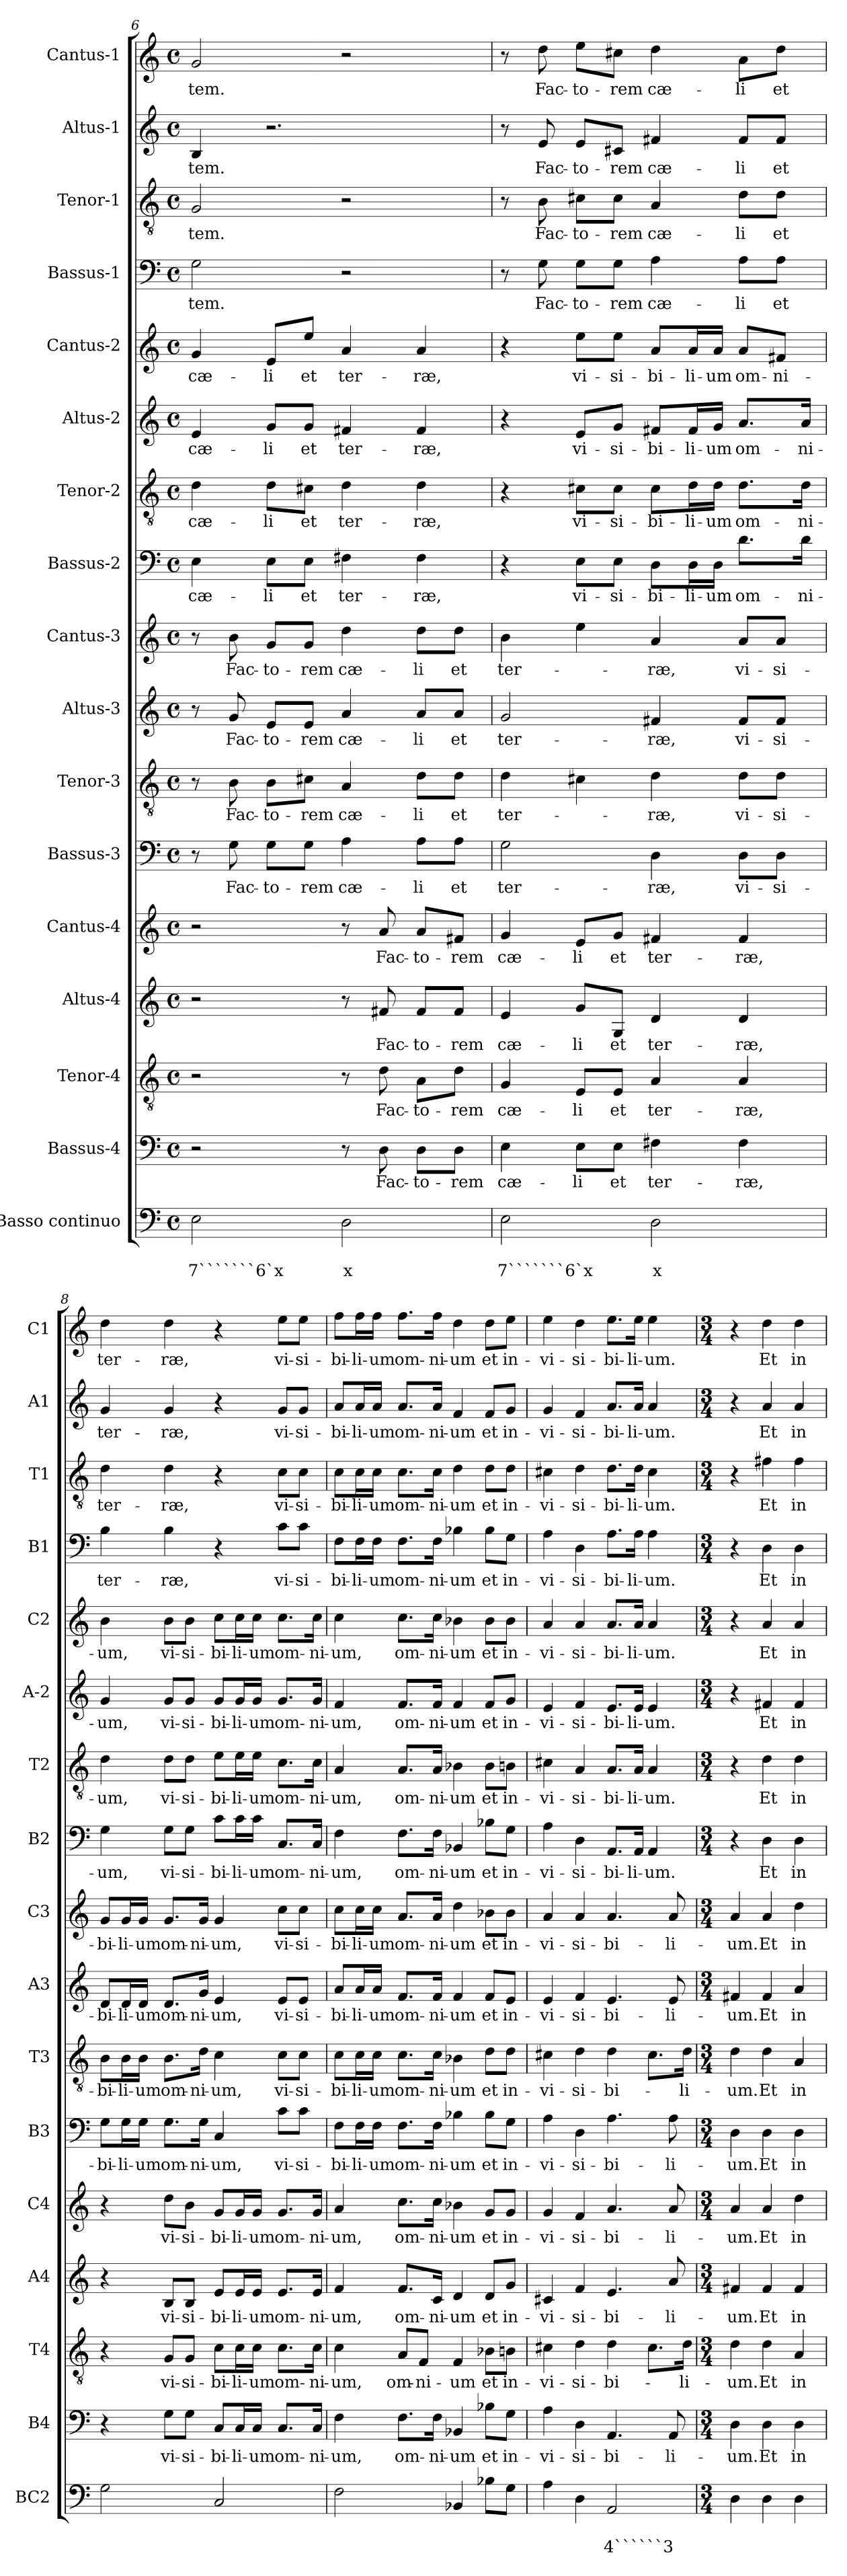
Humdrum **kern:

**kern	**text	**text	**kern	**text	**kern	**text	**kern	**text	**kern	**text	**kern	**text	**kern	**text	**kern	**text	**kern	**text	**kern	**text	**kern	**text	**kern	**text	**kern	**text	**kern	**text	**kern	**text	**kern	**text	**kern	**text
*part17	*part17	*part17	*part16	*part16	*part15	*part15	*part14	*part14	*part13	*part13	*part12	*part12	*part11	*part11	*part10	*part10	*part9	*part9	*part8	*part8	*part7	*part7	*part6	*part6	*part5	*part5	*part4	*part4	*part3	*part3	*part2	*part2	*part1	*part1
*staff17	*staff17	*staff17	*staff16	*staff16	*staff15	*staff15	*staff14	*staff14	*staff13	*staff13	*staff12	*staff12	*staff11	*staff11	*staff10	*staff10	*staff9	*staff9	*staff8	*staff8	*staff7	*staff7	*staff6	*staff6	*staff5	*staff5	*staff4	*staff4	*staff3	*staff3	*staff2	*staff2	*staff1	*staff1
*I"Basso continuo	*	*	*I"Bassus-4	*	*I"Tenor-4	*	*I"Altus-4	*	*I"Cantus-4	*	*I"Bassus-3	*	*I"Tenor-3	*	*I"Altus-3	*	*I"Cantus-3	*	*I"Bassus-2	*	*I"Tenor-2	*	*I"Altus-2	*	*I"Cantus-2	*	*I"Bassus-1	*	*I"Tenor-1	*	*I"Altus-1	*	*I"Cantus-1	*
*I'BC2	*	*	*I'B4	*	*I'T4	*	*I'A4	*	*I'C4	*	*I'B3	*	*I'T3	*	*I'A3	*	*I'C3	*	*I'B2	*	*I'T2	*	*I'A-2	*	*I'C2	*	*I'B1	*	*I'T1	*	*I'A1	*	*I'C1	*
*clefF4	*	*	*clefF4	*	*clefGv2	*	*clefG2	*	*clefG2	*	*clefF4	*	*clefGv2	*	*clefG2	*	*clefG2	*	*clefF4	*	*clefGv2	*	*clefG2	*	*clefG2	*	*clefF4	*	*clefGv2	*	*clefG2	*	*clefG2	*
*k[]	*	*	*k[]	*	*k[]	*	*k[]	*	*k[]	*	*k[]	*	*k[]	*	*k[]	*	*k[]	*	*k[]	*	*k[]	*	*k[]	*	*k[]	*	*k[]	*	*k[]	*	*k[]	*	*k[]	*
*C:	*	*	*C:	*	*C:	*	*C:	*	*C:	*	*C:	*	*C:	*	*C:	*	*C:	*	*C:	*	*C:	*	*C:	*	*C:	*	*C:	*	*C:	*	*C:	*	*C:	*
*M4/4	*	*	*M4/4	*	*M4/4	*	*M4/4	*	*M4/4	*	*M4/4	*	*M4/4	*	*M4/4	*	*M4/4	*	*M4/4	*	*M4/4	*	*M4/4	*	*M4/4	*	*M4/4	*	*M4/4	*	*M4/4	*	*M4/4	*
*met(c)	*	*	*met(c)	*	*met(c)	*	*met(c)	*	*met(c)	*	*met(c)	*	*met(c)	*	*met(c)	*	*met(c)	*	*met(c)	*	*met(c)	*	*met(c)	*	*met(c)	*	*met(c)	*	*met(c)	*	*met(c)	*	*met(c)	*
=6	=6	=6	=6	=6	=6	=6	=6	=6	=6	=6	=6	=6	=6	=6	=6	=6	=6	=6	=6	=6	=6	=6	=6	=6	=6	=6	=6	=6	=6	=6	=6	=6	=6	=6
!	!	!LO:LY:b	!	!	!	!	!	!	!	!	!	!	!	!	!	!	!	!	!	!LO:LY:b	!	!LO:LY:b	!	!LO:LY:b	!	!LO:LY:b	!	!LO:LY:b	!	!LO:LY:b	!	!LO:LY:b	!	!LO:LY:b
2E\	.	7```````6`x	2r	.	2r	.	2r	.	2r	.	8r	.	8r	.	8r	.	8r	.	4E\	cæ-	4d\	cæ-	4e/	cæ-	4g/	cæ-	2G\	-tem.	2G/	-tem.	4B/	-tem.	2g/	-tem.
!	!	!	!	!	!	!	!	!	!	!	!	!LO:LY:b	!	!LO:LY:b	!	!LO:LY:b	!	!LO:LY:b	!	!	!	!	!	!	!	!	!	!	!	!	!	!	!	!
.	.	.	.	.	.	.	.	.	.	.	8G\	Fac-	8B\	Fac-	8g/	Fac-	8b\	Fac-	.	.	.	.	.	.	.	.	.	.	.	.	.	.	.	.
!	!	!	!	!	!	!	!	!	!	!	!	!LO:LY:b	!	!LO:LY:b	!	!LO:LY:b	!	!LO:LY:b	!	!LO:LY:b	!	!LO:LY:b	!	!LO:LY:b	!	!LO:LY:b	!	!	!	!	!	!	!	!
.	.	.	.	.	.	.	.	.	.	.	8G\L	-to-	8B\L	-to-	8e/L	-to-	8g/L	-to-	8E\L	-li	8d\L	-li	8g/L	-li	8e/L	-li	.	.	.	.	2.r	.	.	.
!	!	!	!	!	!	!	!	!	!	!	!	!LO:LY:b	!	!LO:LY:b	!	!LO:LY:b	!	!LO:LY:b	!	!LO:LY:b	!	!LO:LY:b	!	!LO:LY:b	!	!LO:LY:b	!	!	!	!	!	!	!	!
.	.	.	.	.	.	.	.	.	.	.	8G\J	-rem	8c#X\J	-rem	8e/J	-rem	8g/J	-rem	8E\J	et	8c#X\J	et	8g/J	et	8ee/J	et	.	.	.	.	.	.	.	.
!	!	!LO:LY:b	!	!	!	!	!	!	!	!	!	!LO:LY:b	!	!LO:LY:b	!	!LO:LY:b	!	!LO:LY:b	!	!LO:LY:b	!	!LO:LY:b	!	!LO:LY:b	!	!LO:LY:b	!	!	!	!	!	!	!	!
2D\	.	x	8r	.	8r	.	8r	.	8r	.	4A\	cæ-	4A/	cæ-	4a/	cæ-	4dd\	cæ-	4F#X\	ter-	4d\	ter-	4f#X/	ter-	4a/	ter-	2r	.	2r	.	.	.	2r	.
!	!	!	!	!LO:LY:b	!	!LO:LY:b	!	!LO:LY:b	!	!LO:LY:b	!	!	!	!	!	!	!	!	!	!	!	!	!	!	!	!	!	!	!	!	!	!	!	!
.	.	.	8D\	Fac-	8d\	Fac-	8f#X/	Fac-	8a/	Fac-	.	.	.	.	.	.	.	.	.	.	.	.	.	.	.	.	.	.	.	.	.	.	.	.
!	!	!	!	!LO:LY:b	!	!LO:LY:b	!	!LO:LY:b	!	!LO:LY:b	!	!LO:LY:b	!	!LO:LY:b	!	!LO:LY:b	!	!LO:LY:b	!	!LO:LY:b	!	!LO:LY:b	!	!LO:LY:b	!	!LO:LY:b	!	!	!	!	!	!	!	!
.	.	.	8D\L	-to-	8A\L	-to-	8f#/L	-to-	8a/L	-to-	8A\L	-li	8d\L	-li	8a/L	-li	8dd\L	-li	4F#\	-ræ,	4d\	-ræ,	4f#/	-ræ,	4a/	-ræ,	.	.	.	.	.	.	.	.
!	!	!	!	!LO:LY:b	!	!LO:LY:b	!	!LO:LY:b	!	!LO:LY:b	!	!LO:LY:b	!	!LO:LY:b	!	!LO:LY:b	!	!LO:LY:b	!	!	!	!	!	!	!	!	!	!	!	!	!	!	!	!
.	.	.	8D\J	-rem	8d\J	-rem	8f#/J	-rem	8f#X/J	-rem	8A\J	et	8d\J	et	8a/J	et	8dd\J	et	.	.	.	.	.	.	.	.	.	.	.	.	.	.	.	.
!!LO:PB:g=z
=7	=7	=7	=7	=7	=7	=7	=7	=7	=7	=7	=7	=7	=7	=7	=7	=7	=7	=7	=7	=7	=7	=7	=7	=7	=7	=7	=7	=7	=7	=7	=7	=7	=7	=7
!	!	!LO:LY:b	!	!LO:LY:b	!	!LO:LY:b	!	!LO:LY:b	!	!LO:LY:b	!	!LO:LY:b	!	!LO:LY:b	!	!LO:LY:b	!	!LO:LY:b	!	!	!	!	!	!	!	!	!	!	!	!	!	!	!	!
2E\	.	7```````6`x	4E\	cæ-	4G/	cæ-	4e/	cæ-	4g/	cæ-	2G\	ter-	4d\	ter-	2g/	ter-	4b\	ter-	4r	.	4r	.	4r	.	4r	.	8r	.	8r	.	8r	.	8r	.
!	!	!	!	!	!	!	!	!	!	!	!	!	!	!	!	!	!	!	!	!	!	!	!	!	!	!	!	!LO:LY:b	!	!LO:LY:b	!	!LO:LY:b	!	!LO:LY:b
.	.	.	.	.	.	.	.	.	.	.	.	.	.	.	.	.	.	.	.	.	.	.	.	.	.	.	8G\	Fac-	8B\	Fac-	8e/	Fac-	8dd\	Fac-
!	!	!	!	!LO:LY:b	!	!LO:LY:b	!	!LO:LY:b	!	!LO:LY:b	!	!	!	!	!	!	!	!	!	!LO:LY:b	!	!LO:LY:b	!	!LO:LY:b	!	!LO:LY:b	!	!LO:LY:b	!	!LO:LY:b	!	!LO:LY:b	!	!LO:LY:b
.	.	.	8E\L	-li	8E/L	-li	8g/L	-li	8e/L	-li	.	.	4c#X\	.	.	.	4ee\	.	8E\L	vi-	8c#X\L	vi-	8e/L	vi-	8ee\L	vi-	8G\L	-to-	8c#X\L	-to-	8e/L	-to-	8ee\L	-to-
!	!	!	!	!LO:LY:b	!	!LO:LY:b	!	!LO:LY:b	!	!LO:LY:b	!	!	!	!	!	!	!	!	!	!LO:LY:b	!	!LO:LY:b	!	!LO:LY:b	!	!LO:LY:b	!	!LO:LY:b	!	!LO:LY:b	!	!LO:LY:b	!	!LO:LY:b
.	.	.	8E\J	et	8E/J	et	8G/J	et	8g/J	et	.	.	.	.	.	.	.	.	8E\J	-si-	8c#\J	-si-	8g/J	-si-	8ee\J	-si-	8G\J	-rem	8c#\J	-rem	8c#X/J	-rem	8cc#X\J	-rem
!	!	!LO:LY:b	!	!LO:LY:b	!	!LO:LY:b	!	!LO:LY:b	!	!LO:LY:b	!	!LO:LY:b	!	!LO:LY:b	!	!LO:LY:b	!	!LO:LY:b	!	!LO:LY:b	!	!LO:LY:b	!	!LO:LY:b	!	!LO:LY:b	!	!LO:LY:b	!	!LO:LY:b	!	!LO:LY:b	!	!LO:LY:b
2D\	.	x	4F#X\	ter-	4A/	ter-	4d/	ter-	4f#X/	ter-	4D\	-ræ,	4d\	-ræ,	4f#X/	-ræ,	4a/	-ræ,	8D\L	-bi-	8c#\L	-bi-	8f#X/L	-bi-	8a/L	-bi-	4A\	cæ-	4A/	cæ-	4f#X/	cæ-	4dd\	cæ-
!	!	!	!	!	!	!	!	!	!	!	!	!	!	!	!	!	!	!	!	!LO:LY:b	!	!LO:LY:b	!	!LO:LY:b	!	!LO:LY:b	!	!	!	!	!	!	!	!
.	.	.	.	.	.	.	.	.	.	.	.	.	.	.	.	.	.	.	16D\L	-li-	16d\L	-li-	16f#/L	-li-	16a/L	-li-	.	.	.	.	.	.	.	.
!	!	!	!	!	!	!	!	!	!	!	!	!	!	!	!	!	!	!	!	!LO:LY:b	!	!LO:LY:b	!	!LO:LY:b	!	!LO:LY:b	!	!	!	!	!	!	!	!
.	.	.	.	.	.	.	.	.	.	.	.	.	.	.	.	.	.	.	16D\JJ	-um	16d\JJ	-um	16g/JJ	-um	16a/JJ	-um	.	.	.	.	.	.	.	.
!	!	!	!	!LO:LY:b	!	!LO:LY:b	!	!LO:LY:b	!	!LO:LY:b	!	!LO:LY:b	!	!LO:LY:b	!	!LO:LY:b	!	!LO:LY:b	!	!LO:LY:b	!	!LO:LY:b	!	!LO:LY:b	!	!LO:LY:b	!	!LO:LY:b	!	!LO:LY:b	!	!LO:LY:b	!	!LO:LY:b
.	.	.	4F#\	-ræ,	4A/	-ræ,	4d/	-ræ,	4f#/	-ræ,	8D\L	vi-	8d\L	vi-	8f#/L	vi-	8a/L	vi-	8.d\L	om-	8.d\L	om-	8.a/L	om-	8a/L	om-	8A\L	-li	8d\L	-li	8f#/L	-li	8a\L	-li
!	!	!	!	!	!	!	!	!	!	!	!	!LO:LY:b	!	!LO:LY:b	!	!LO:LY:b	!	!LO:LY:b	!	!	!	!	!	!	!	!LO:LY:b	!	!LO:LY:b	!	!LO:LY:b	!	!LO:LY:b	!	!LO:LY:b
.	.	.	.	.	.	.	.	.	.	.	8D\J	-si-	8d\J	-si-	8f#/J	-si-	8a/J	-si-	.	.	.	.	.	.	8f#X/J	-ni-	8A\J	et	8d\J	et	8f#/J	et	8dd\J	et
!	!	!	!	!	!	!	!	!	!	!	!	!	!	!	!	!	!	!	!	!LO:LY:b	!	!LO:LY:b	!	!LO:LY:b	!	!	!	!	!	!	!	!	!	!
.	.	.	.	.	.	.	.	.	.	.	.	.	.	.	.	.	.	.	16d\Jk	-ni-	16d\Jk	-ni-	16a/Jk	-ni-	.	.	.	.	.	.	.	.	.	.
=8	=8	=8	=8	=8	=8	=8	=8	=8	=8	=8	=8	=8	=8	=8	=8	=8	=8	=8	=8	=8	=8	=8	=8	=8	=8	=8	=8	=8	=8	=8	=8	=8	=8	=8
!	!	!	!	!	!	!	!	!	!	!	!	!LO:LY:b	!	!LO:LY:b	!	!LO:LY:b	!	!LO:LY:b	!	!LO:LY:b	!	!LO:LY:b	!	!LO:LY:b	!	!LO:LY:b	!	!LO:LY:b	!	!LO:LY:b	!	!LO:LY:b	!	!LO:LY:b
2G\	.	.	4r	.	4r	.	4r	.	4r	.	8G\L	-bi-	8B\L	-bi-	8d/L	-bi-	8g/L	-bi-	4G\	-um,	4d\	-um,	4g/	-um,	4b\	-um,	4B\	ter-	4d\	ter-	4g/	ter-	4dd\	ter-
!	!	!	!	!	!	!	!	!	!	!	!	!LO:LY:b	!	!LO:LY:b	!	!LO:LY:b	!	!LO:LY:b	!	!	!	!	!	!	!	!	!	!	!	!	!	!	!	!
.	.	.	.	.	.	.	.	.	.	.	16G\L	-li-	16B\L	-li-	16d/L	-li-	16g/L	-li-	.	.	.	.	.	.	.	.	.	.	.	.	.	.	.	.
!	!	!	!	!	!	!	!	!	!	!	!	!LO:LY:b	!	!LO:LY:b	!	!LO:LY:b	!	!LO:LY:b	!	!	!	!	!	!	!	!	!	!	!	!	!	!	!	!
.	.	.	.	.	.	.	.	.	.	.	16G\JJ	-um	16B\JJ	-um	16d/JJ	-um	16g/JJ	-um	.	.	.	.	.	.	.	.	.	.	.	.	.	.	.	.
!	!	!	!	!LO:LY:b	!	!LO:LY:b	!	!LO:LY:b	!	!LO:LY:b	!	!LO:LY:b	!	!LO:LY:b	!	!LO:LY:b	!	!LO:LY:b	!	!LO:LY:b	!	!LO:LY:b	!	!LO:LY:b	!	!LO:LY:b	!	!LO:LY:b	!	!LO:LY:b	!	!LO:LY:b	!	!LO:LY:b
.	.	.	8G\L	vi-	8G/L	vi-	8B/L	vi-	8dd\L	vi-	8.G\L	om-	8.B\L	om-	8.d/L	om-	8.g/L	om-	8G\L	vi-	8d\L	vi-	8g/L	vi-	8b\L	vi-	4B\	-ræ,	4d\	-ræ,	4g/	-ræ,	4dd\	-ræ,
!	!	!	!	!LO:LY:b	!	!LO:LY:b	!	!LO:LY:b	!	!LO:LY:b	!	!	!	!	!	!	!	!	!	!LO:LY:b	!	!LO:LY:b	!	!LO:LY:b	!	!LO:LY:b	!	!	!	!	!	!	!	!
.	.	.	8G\J	-si-	8G/J	-si-	8B/J	-si-	8b\J	-si-	.	.	.	.	.	.	.	.	8G\J	-si-	8d\J	-si-	8g/J	-si-	8b\J	-si-	.	.	.	.	.	.	.	.
!	!	!	!	!	!	!	!	!	!	!	!	!LO:LY:b	!	!LO:LY:b	!	!LO:LY:b	!	!LO:LY:b	!	!	!	!	!	!	!	!	!	!	!	!	!	!	!	!
.	.	.	.	.	.	.	.	.	.	.	16G\Jk	-ni-	16d\Jk	-ni-	16g/Jk	-ni-	16g/Jk	-ni-	.	.	.	.	.	.	.	.	.	.	.	.	.	.	.	.
!	!	!	!	!LO:LY:b	!	!LO:LY:b	!	!LO:LY:b	!	!LO:LY:b	!	!LO:LY:b	!	!LO:LY:b	!	!LO:LY:b	!	!LO:LY:b	!	!LO:LY:b	!	!LO:LY:b	!	!LO:LY:b	!	!LO:LY:b	!	!	!	!	!	!	!	!
2C/	.	.	8C/L	-bi-	8c\L	-bi-	8e/L	-bi-	8g/L	-bi-	4C/	-um,	4c\	-um,	4e/	-um,	4g/	-um,	8c\L	-bi-	8e\L	-bi-	8g/L	-bi-	8cc\L	-bi-	4r	.	4r	.	4r	.	4r	.
!	!	!	!	!LO:LY:b	!	!LO:LY:b	!	!LO:LY:b	!	!LO:LY:b	!	!	!	!	!	!	!	!	!	!LO:LY:b	!	!LO:LY:b	!	!LO:LY:b	!	!LO:LY:b	!	!	!	!	!	!	!	!
.	.	.	16C/L	-li-	16c\L	-li-	16e/L	-li-	16g/L	-li-	.	.	.	.	.	.	.	.	16c\L	-li-	16e\L	-li-	16g/L	-li-	16cc\L	-li-	.	.	.	.	.	.	.	.
!	!	!	!	!LO:LY:b	!	!LO:LY:b	!	!LO:LY:b	!	!LO:LY:b	!	!	!	!	!	!	!	!	!	!LO:LY:b	!	!LO:LY:b	!	!LO:LY:b	!	!LO:LY:b	!	!	!	!	!	!	!	!
.	.	.	16C/JJ	-um	16c\JJ	-um	16e/JJ	-um	16g/JJ	-um	.	.	.	.	.	.	.	.	16c\JJ	-um	16e\JJ	-um	16g/JJ	-um	16cc\JJ	-um	.	.	.	.	.	.	.	.
!	!	!	!	!LO:LY:b	!	!LO:LY:b	!	!LO:LY:b	!	!LO:LY:b	!	!LO:LY:b	!	!LO:LY:b	!	!LO:LY:b	!	!LO:LY:b	!	!LO:LY:b	!	!LO:LY:b	!	!LO:LY:b	!	!LO:LY:b	!	!LO:LY:b	!	!LO:LY:b	!	!LO:LY:b	!	!LO:LY:b
.	.	.	8.C/L	om-	8.c\L	om-	8.e/L	om-	8.g/L	om-	8c\L	vi-	8c\L	vi-	8e/L	vi-	8cc\L	vi-	8.C/L	om-	8.c\L	om-	8.g/L	om-	8.cc\L	om-	8c\L	vi-	8c\L	vi-	8g/L	vi-	8ee\L	vi-
!	!	!	!	!	!	!	!	!	!	!	!	!LO:LY:b	!	!LO:LY:b	!	!LO:LY:b	!	!LO:LY:b	!	!	!	!	!	!	!	!	!	!LO:LY:b	!	!LO:LY:b	!	!LO:LY:b	!	!LO:LY:b
.	.	.	.	.	.	.	.	.	.	.	8c\J	-si-	8c\J	-si-	8e/J	-si-	8cc\J	-si-	.	.	.	.	.	.	.	.	8c\J	-si-	8c\J	-si-	8g/J	-si-	8ee\J	-si-
!	!	!	!	!LO:LY:b	!	!LO:LY:b	!	!LO:LY:b	!	!LO:LY:b	!	!	!	!	!	!	!	!	!	!LO:LY:b	!	!LO:LY:b	!	!LO:LY:b	!	!LO:LY:b	!	!	!	!	!	!	!	!
.	.	.	16C/Jk	-ni-	16c\Jk	-ni-	16e/Jk	-ni-	16g/Jk	-ni-	.	.	.	.	.	.	.	.	16C/Jk	-ni-	16c\Jk	-ni-	16g/Jk	-ni-	16cc\Jk	-ni-	.	.	.	.	.	.	.	.
=9	=9	=9	=9	=9	=9	=9	=9	=9	=9	=9	=9	=9	=9	=9	=9	=9	=9	=9	=9	=9	=9	=9	=9	=9	=9	=9	=9	=9	=9	=9	=9	=9	=9	=9
!	!	!	!	!LO:LY:b	!	!LO:LY:b	!	!LO:LY:b	!	!LO:LY:b	!	!LO:LY:b	!	!LO:LY:b	!	!LO:LY:b	!	!LO:LY:b	!	!LO:LY:b	!	!LO:LY:b	!	!LO:LY:b	!	!LO:LY:b	!	!LO:LY:b	!	!LO:LY:b	!	!LO:LY:b	!	!LO:LY:b
2F\	.	.	4F\	-um,	4c\	-um,	4f/	-um,	4a/	-um,	8F\L	-bi-	8c\L	-bi-	8a/L	-bi-	8cc\L	-bi-	4F\	-um,	4A/	-um,	4f/	-um,	4cc\	-um,	8F\L	-bi-	8c\L	-bi-	8a/L	-bi-	8ff\L	-bi-
!	!	!	!	!	!	!	!	!	!	!	!	!LO:LY:b	!	!LO:LY:b	!	!LO:LY:b	!	!LO:LY:b	!	!	!	!	!	!	!	!	!	!LO:LY:b	!	!LO:LY:b	!	!LO:LY:b	!	!LO:LY:b
.	.	.	.	.	.	.	.	.	.	.	16F\L	-li-	16c\L	-li-	16a/L	-li-	16cc\L	-li-	.	.	.	.	.	.	.	.	16F\L	-li-	16c\L	-li-	16a/L	-li-	16ff\L	-li-
!	!	!	!	!	!	!	!	!	!	!	!	!LO:LY:b	!	!LO:LY:b	!	!LO:LY:b	!	!LO:LY:b	!	!	!	!	!	!	!	!	!	!LO:LY:b	!	!LO:LY:b	!	!LO:LY:b	!	!LO:LY:b
.	.	.	.	.	.	.	.	.	.	.	16F\JJ	-um	16c\JJ	-um	16a/JJ	-um	16cc\JJ	-um	.	.	.	.	.	.	.	.	16F\JJ	-um	16c\JJ	-um	16a/JJ	-um	16ff\JJ	-um
!	!	!	!	!LO:LY:b	!	!LO:LY:b	!	!LO:LY:b	!	!LO:LY:b	!	!LO:LY:b	!	!LO:LY:b	!	!LO:LY:b	!	!LO:LY:b	!	!LO:LY:b	!	!LO:LY:b	!	!LO:LY:b	!	!LO:LY:b	!	!LO:LY:b	!	!LO:LY:b	!	!LO:LY:b	!	!LO:LY:b
.	.	.	8.F\L	om-	8A/L	om-	8.f/L	om-	8.cc\L	om-	8.F\L	om-	8.c\L	om-	8.f/L	om-	8.a/L	om-	8.F\L	om-	8.A/L	om-	8.f/L	om-	8.cc\L	om-	8.F\L	om-	8.c\L	om-	8.a/L	om-	8.ff\L	om-
!	!	!	!	!	!	!LO:LY:b	!	!	!	!	!	!	!	!	!	!	!	!	!	!	!	!	!	!	!	!	!	!	!	!	!	!	!	!
.	.	.	.	.	8F/J	-ni-	.	.	.	.	.	.	.	.	.	.	.	.	.	.	.	.	.	.	.	.	.	.	.	.	.	.	.	.
!	!	!	!	!LO:LY:b	!	!	!	!LO:LY:b	!	!LO:LY:b	!	!LO:LY:b	!	!LO:LY:b	!	!LO:LY:b	!	!LO:LY:b	!	!LO:LY:b	!	!LO:LY:b	!	!LO:LY:b	!	!LO:LY:b	!	!LO:LY:b	!	!LO:LY:b	!	!LO:LY:b	!	!LO:LY:b
.	.	.	16F\Jk	-ni-	.	.	16c/Jk	-ni-	16cc\Jk	-ni-	16F\Jk	-ni-	16c\Jk	-ni-	16f/Jk	-ni-	16a/Jk	-ni-	16F\Jk	-ni-	16A/Jk	-ni-	16f/Jk	-ni-	16cc\Jk	-ni-	16F\Jk	-ni-	16c\Jk	-ni-	16a/Jk	-ni-	16ff\Jk	-ni-
!	!	!	!	!LO:LY:b	!	!LO:LY:b	!	!LO:LY:b	!	!LO:LY:b	!	!LO:LY:b	!	!LO:LY:b	!	!LO:LY:b	!	!LO:LY:b	!	!LO:LY:b	!	!LO:LY:b	!	!LO:LY:b	!	!LO:LY:b	!	!LO:LY:b	!	!LO:LY:b	!	!LO:LY:b	!	!LO:LY:b
4BB-X/	.	.	4BB-X/	-um	4F/	-um	4d/	-um	4b-X\	-um	4B-X\	-um	4B-X\	-um	4f/	-um	4dd\	-um	4BB-X/	-um	4B-X\	-um	4f/	-um	4b-X\	-um	4B-X\	-um	4d\	-um	4f/	-um	4dd\	-um
!	!	!	!	!LO:LY:b	!	!LO:LY:b	!	!LO:LY:b	!	!LO:LY:b	!	!LO:LY:b	!	!LO:LY:b	!	!LO:LY:b	!	!LO:LY:b	!	!LO:LY:b	!	!LO:LY:b	!	!LO:LY:b	!	!LO:LY:b	!	!LO:LY:b	!	!LO:LY:b	!	!LO:LY:b	!	!LO:LY:b
8B-X\L	.	.	8B-X\L	et	8B-X\L	et	8d/L	et	8g/L	et	8B-\L	et	8d\L	et	8f/L	et	8b-X\L	et	8B-X\L	et	8B-\L	et	8f/L	et	8b-\L	et	8B-\L	et	8d\L	et	8f/L	et	8dd\L	et
!	!	!	!	!LO:LY:b	!	!LO:LY:b	!	!LO:LY:b	!	!LO:LY:b	!	!LO:LY:b	!	!LO:LY:b	!	!LO:LY:b	!	!LO:LY:b	!	!LO:LY:b	!	!LO:LY:b	!	!LO:LY:b	!	!LO:LY:b	!	!LO:LY:b	!	!LO:LY:b	!	!LO:LY:b	!	!LO:LY:b
8G\J	.	.	8G\J	in-	8Bn\J	in-	8g/J	in-	8g/J	in-	8G\J	in-	8d\J	in-	8e/J	in-	8b-\J	in-	8G\J	in-	8Bn\J	in-	8g/J	in-	8b-\J	in-	8G\J	in-	8d\J	in-	8g/J	in-	8ee\J	in-
=10	=10	=10	=10	=10	=10	=10	=10	=10	=10	=10	=10	=10	=10	=10	=10	=10	=10	=10	=10	=10	=10	=10	=10	=10	=10	=10	=10	=10	=10	=10	=10	=10	=10	=10
!	!	!	!	!LO:LY:b	!	!LO:LY:b	!	!LO:LY:b	!	!LO:LY:b	!	!LO:LY:b	!	!LO:LY:b	!	!LO:LY:b	!	!LO:LY:b	!	!LO:LY:b	!	!LO:LY:b	!	!LO:LY:b	!	!LO:LY:b	!	!LO:LY:b	!	!LO:LY:b	!	!LO:LY:b	!	!LO:LY:b
4A\	.	.	4A\	-vi-	4c#X\	-vi-	4c#X/	-vi-	4g/	-vi-	4A\	-vi-	4c#X\	-vi-	4e/	-vi-	4a/	-vi-	4A\	-vi-	4c#X\	-vi-	4e/	-vi-	4a/	-vi-	4A\	-vi-	4c#X\	-vi-	4g/	-vi-	4ee\	-vi-
!	!	!	!	!LO:LY:b	!	!LO:LY:b	!	!LO:LY:b	!	!LO:LY:b	!	!LO:LY:b	!	!LO:LY:b	!	!LO:LY:b	!	!LO:LY:b	!	!LO:LY:b	!	!LO:LY:b	!	!LO:LY:b	!	!LO:LY:b	!	!LO:LY:b	!	!LO:LY:b	!	!LO:LY:b	!	!LO:LY:b
4D\	.	.	4D\	-si-	4d\	-si-	4f/	-si-	4f/	-si-	4D\	-si-	4d\	-si-	4f/	-si-	4a/	-si-	4D\	-si-	4A/	-si-	4f/	-si-	4a/	-si-	4D\	-si-	4d\	-si-	4f/	-si-	4dd\	-si-
!	!	!LO:LY:b	!	!LO:LY:b	!	!LO:LY:b	!	!LO:LY:b	!	!LO:LY:b	!	!LO:LY:b	!	!LO:LY:b	!	!LO:LY:b	!	!LO:LY:b	!	!LO:LY:b	!	!LO:LY:b	!	!LO:LY:b	!	!LO:LY:b	!	!LO:LY:b	!	!LO:LY:b	!	!LO:LY:b	!	!LO:LY:b
2AA/	.	4``````3	4.AA/	-bi-	4d\	-bi-	4.e/	-bi-	4.a/	-bi-	4.A\	-bi-	4d\	-bi-	4.e/	-bi-	4.a/	-bi-	8.AA/L	-bi-	8.A/L	-bi-	8.e/L	-bi-	8.a/L	-bi-	8.A\L	-bi-	8.d\L	-bi-	8.a/L	-bi-	8.ee\L	-bi-
!	!	!	!	!	!	!	!	!	!	!	!	!	!	!	!	!	!	!	!	!LO:LY:b	!	!LO:LY:b	!	!LO:LY:b	!	!LO:LY:b	!	!LO:LY:b	!	!LO:LY:b	!	!LO:LY:b	!	!LO:LY:b
.	.	.	.	.	.	.	.	.	.	.	.	.	.	.	.	.	.	.	16AA/Jk	-li-	16A/Jk	-li-	16e/Jk	-li-	16a/Jk	-li-	16A\Jk	-li-	16d\Jk	-li-	16a/Jk	-li-	16ee\Jk	-li-
!	!	!	!	!	!	!	!	!	!	!	!	!	!	!	!	!	!	!	!	!LO:LY:b	!	!LO:LY:b	!	!LO:LY:b	!	!LO:LY:b	!	!LO:LY:b	!	!LO:LY:b	!	!LO:LY:b	!	!LO:LY:b
.	.	.	.	.	8.c#\L	.	.	.	.	.	.	.	8.c#\L	.	.	.	.	.	4AA/	-um.	4A/	-um.	4e/	-um.	4a/	-um.	4A\	-um.	4c#\	-um.	4a/	-um.	4ee\	-um.
!	!	!	!	!LO:LY:b	!	!	!	!LO:LY:b	!	!LO:LY:b	!	!LO:LY:b	!	!	!	!LO:LY:b	!	!LO:LY:b	!	!	!	!	!	!	!	!	!	!	!	!	!	!	!	!
.	.	.	8AA/	-li-	.	.	8a/	-li-	8a/	-li-	8A\	-li-	.	.	8e/	-li-	8a/	-li-	.	.	.	.	.	.	.	.	.	.	.	.	.	.	.	.
!	!	!	!	!	!	!LO:LY:b	!	!	!	!	!	!	!	!LO:LY:b	!	!	!	!	!	!	!	!	!	!	!	!	!	!	!	!	!	!	!	!
.	.	.	.	.	16d\Jk	-li-	.	.	.	.	.	.	16d\Jk	-li-	.	.	.	.	.	.	.	.	.	.	.	.	.	.	.	.	.	.	.	.
!!LO:PB:g=z
=11	=11	=11	=11	=11	=11	=11	=11	=11	=11	=11	=11	=11	=11	=11	=11	=11	=11	=11	=11	=11	=11	=11	=11	=11	=11	=11	=11	=11	=11	=11	=11	=11	=11	=11
*M3/4	*	*	*M3/4	*	*M3/4	*	*M3/4	*	*M3/4	*	*M3/4	*	*M3/4	*	*M3/4	*	*M3/4	*	*M3/4	*	*M3/4	*	*M3/4	*	*M3/4	*	*M3/4	*	*M3/4	*	*M3/4	*	*M3/4	*
!	!	!	!	!LO:LY:b	!	!LO:LY:b	!	!LO:LY:b	!	!LO:LY:b	!	!LO:LY:b	!	!LO:LY:b	!	!LO:LY:b	!	!LO:LY:b	!	!	!	!	!	!	!	!	!	!	!	!	!	!	!	!
4D\	.	.	4D\	-um.	4d\	-um.	4f#X/	-um.	4a/	-um.	4D\	-um.	4d\	-um.	4f#X/	-um.	4a/	-um.	4r	.	4r	.	4r	.	4r	.	4r	.	4r	.	4r	.	4r	.
!	!	!	!	!LO:LY:b	!	!LO:LY:b	!	!LO:LY:b	!	!LO:LY:b	!	!LO:LY:b	!	!LO:LY:b	!	!LO:LY:b	!	!LO:LY:b	!	!LO:LY:b	!	!LO:LY:b	!	!LO:LY:b	!	!LO:LY:b	!	!LO:LY:b	!	!LO:LY:b	!	!LO:LY:b	!	!LO:LY:b
4D\	.	.	4D\	Et	4d\	Et	4f#/	Et	4a/	Et	4D\	Et	4d\	Et	4f#/	Et	4a/	Et	4D\	Et	4d\	Et	4f#X/	Et	4a/	Et	4D\	Et	4f#X\	Et	4a/	Et	4dd\	Et
!	!	!	!	!LO:LY:b	!	!LO:LY:b	!	!LO:LY:b	!	!LO:LY:b	!	!LO:LY:b	!	!LO:LY:b	!	!LO:LY:b	!	!LO:LY:b	!	!LO:LY:b	!	!LO:LY:b	!	!LO:LY:b	!	!LO:LY:b	!	!LO:LY:b	!	!LO:LY:b	!	!LO:LY:b	!	!LO:LY:b
4D\	.	.	4D\	in	4A/	in	4f#/	in	4dd\	in	4D\	in	4A/	in	4a/	in	4dd\	in	4D\	in	4d\	in	4f#/	in	4a/	in	4D\	in	4f#\	in	4a/	in	4dd\	in
=	=	=	=	=	=	=	=	=	=	=	=	=	=	=	=	=	=	=	=	=	=	=	=	=	=	=	=	=	=	=	=	=	=	=
*-	*-	*-	*-	*-	*-	*-	*-	*-	*-	*-	*-	*-	*-	*-	*-	*-	*-	*-	*-	*-	*-	*-	*-	*-	*-	*-	*-	*-	*-	*-	*-	*-	*-	*-
